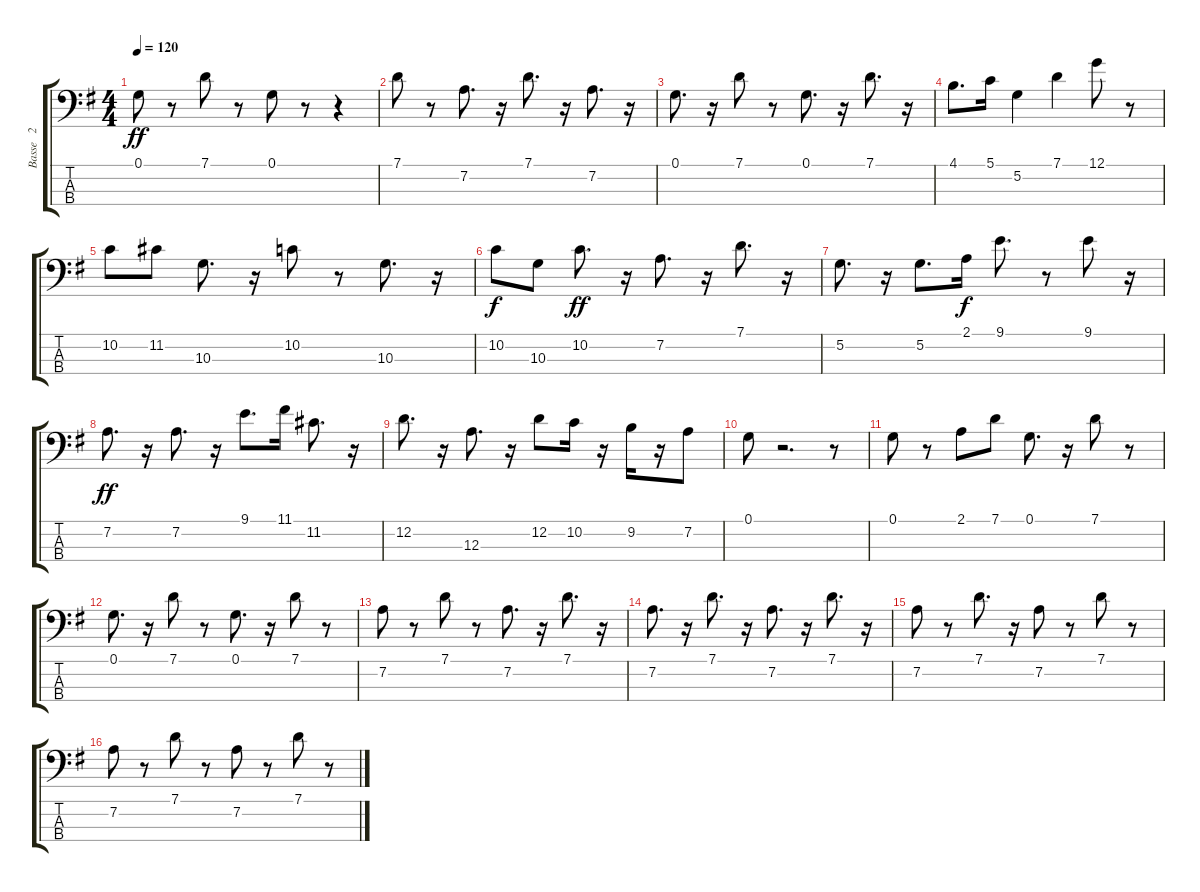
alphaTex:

\track ("Basse   2" "Basse   2") {instrument electricbassfinger}
\staff {score tabs}
\tuning (G2 D2 A1 E1) {hide}
\ts (4 4)
\tempo 120
\clef f4
\ks g
0.1.8{dy ff} r.8 7.1.8 r.8 0.1.8 r.8 r.4 |
7.1.8 r.8 7.2.8{d} r.16 7.1.8{d} r.16 7.2.8{d} r.16 |
0.1.8{d} r.16 7.1.8 r.8 0.1.8{d} r.16 7.1.8{d} r.16 |
4.1.8{d} 5.1.16 5.2.4 7.1.4 12.1.8 r.8 |
10.2.8 11.2.8 10.3.8{d} r.16 10.2.8 r.8 10.3.8{d} r.16 |
10.2.8{dy f} 10.3.8 10.2.8{d dy ff} r.16 7.2.8{d} r.16 7.1.8{d} r.16 |
5.2.8{d} r.16 5.2.8{d} 2.1.16{dy f} 9.1.8{d} r.8 9.1.8 r.16 |
7.2.8{d dy ff} r.16 7.2.8{d} r.16 9.1.8{d} 11.1.16 11.2.8{d} r.16 |
12.2.8{d} r.16 12.3.8{d} r.16 12.2.8 10.2.16 r.16 9.2.16 r.16 7.2.8 |
0.1.8 r.2{d} r.8 |
0.1.8 r.8 2.1.8 7.1.8 0.1.8{d} r.16 7.1.8 r.8 |
0.1.8{d} r.16 7.1.8 r.8 0.1.8{d} r.16 7.1.8 r.8 |
7.2.8 r.8 7.1.8 r.8 7.2.8{d} r.16 7.1.8{d} r.16 |
7.2.8{d} r.16 7.1.8{d} r.16 7.2.8{d} r.16 7.1.8{d} r.16 |
7.2.8 r.8 7.1.8{d} r.16 7.2.8 r.8 7.1.8 r.8 |
7.2.8 r.8 7.1.8 r.8 7.2.8 r.8 7.1.8 r.8
